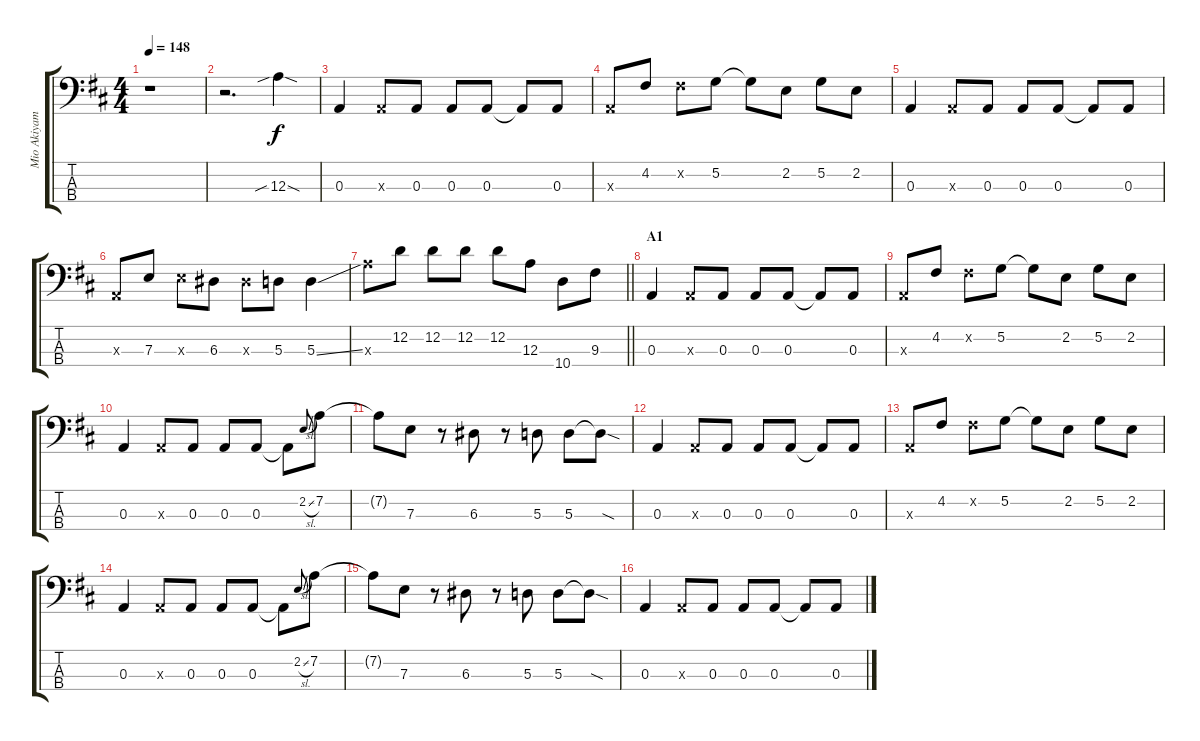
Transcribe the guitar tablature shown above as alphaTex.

\track ("Mio Akiyama" "Mio Akiyam") {instrument electricbassfinger}
\staff {score tabs}
\tuning (G2 D2 A1 E1) {hide}
\ts (4 4)
\tempo 148
\clef f4
\ks d
r.1{dy f} |
r.2{d} 12.3{sib sod}.4 |
0.3.4 0.3{x}.8 0.3.8 0.3.8 0.3.8 0.3{t}.8 0.3.8 |
0.3{x}.8 4.2.8 4.2{x}.8 5.2.8 5.2{t}.8 2.2.8 5.2.8 2.2.8 |
0.3.4 0.3{x}.8 0.3.8 0.3.8 0.3.8 0.3{t}.8 0.3.8 |
0.3{x}.8 7.3.8 7.3{x}.8 6.3.8 6.3{x}.8 5.3.8 5.3{ss}.4 |
\barLineRight lightlight
12.3{x}.8 12.2.8 12.2.8 12.2.8 12.2.8 12.3.8 10.4.8 9.3.8 |
\section ("" "A1")
0.3.4 0.3{x}.8 0.3.8 0.3.8 0.3.8 0.3{t}.8 0.3.8 |
0.3{x}.8 4.2.8 4.2{x}.8 5.2.8 5.2{t}.8 2.2.8 5.2.8 2.2.8 |
0.3.4 0.3{x}.8 0.3.8 0.3.8 0.3.8 0.3{t}.8 2.2{sl}.8{gr onbeat} 7.2.8 |
7.2{t}.8 7.3.8 r.8 6.3.8 r.8 5.3.8 5.3.8 5.3{sod t}.8 |
0.3.4 0.3{x}.8 0.3.8 0.3.8 0.3.8 0.3{t}.8 0.3.8 |
0.3{x}.8 4.2.8 4.2{x}.8 5.2.8 5.2{t}.8 2.2.8 5.2.8 2.2.8 |
0.3.4 0.3{x}.8 0.3.8 0.3.8 0.3.8 0.3{t}.8 2.2{sl}.8{gr onbeat} 7.2.8 |
7.2{t}.8 7.3.8 r.8 6.3.8 r.8 5.3.8 5.3.8 5.3{sod t}.8 |
0.3.4 0.3{x}.8 0.3.8 0.3.8 0.3.8 0.3{t}.8 0.3.8
